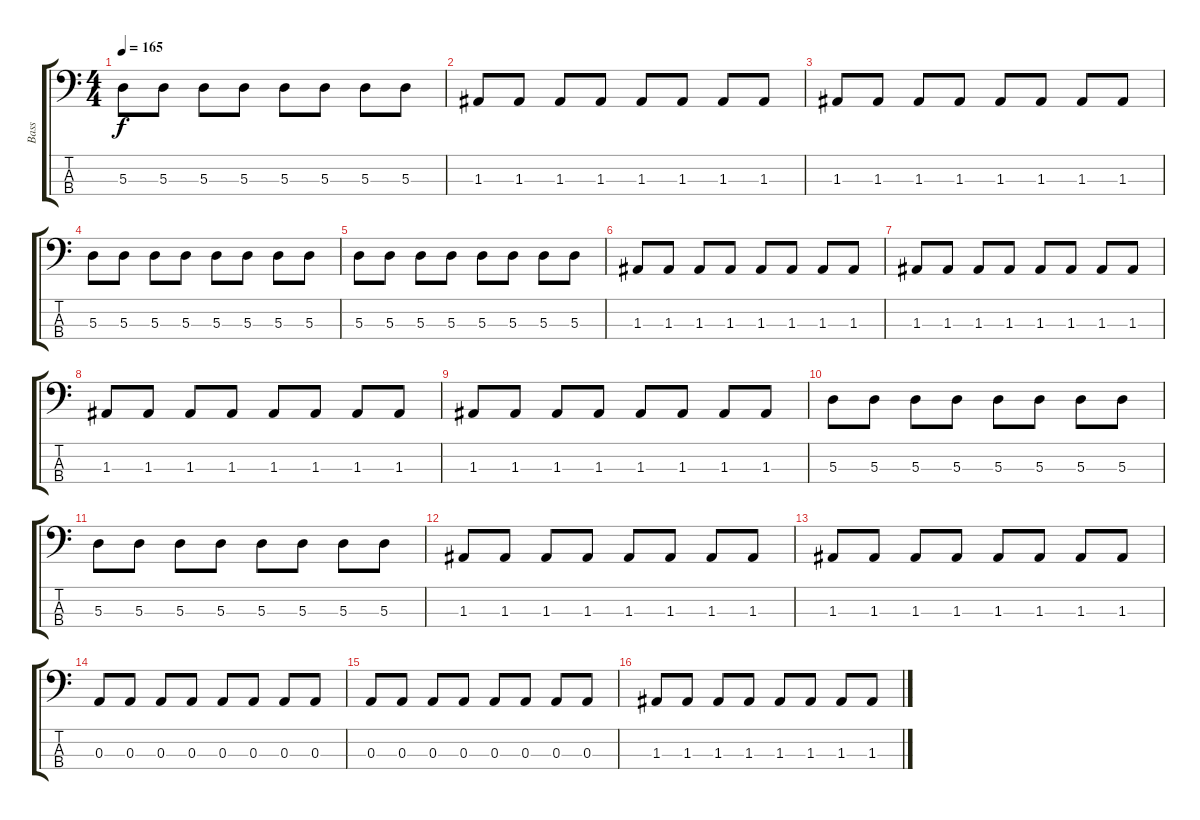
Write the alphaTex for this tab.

\track ("Bass" "Bass") {instrument electricbassfinger}
\staff {score tabs}
\tuning (G2 D2 A1 E1) {hide}
\ts (4 4)
\tempo 165
\clef f4
\ks c
5.3.8{dy f} 5.3.8 5.3.8 5.3.8 5.3.8 5.3.8 5.3.8 5.3.8 |
1.3.8 1.3.8 1.3.8 1.3.8 1.3.8 1.3.8 1.3.8 1.3.8 |
1.3.8 1.3.8 1.3.8 1.3.8 1.3.8 1.3.8 1.3.8 1.3.8 |
5.3.8 5.3.8 5.3.8 5.3.8 5.3.8 5.3.8 5.3.8 5.3.8 |
5.3.8 5.3.8 5.3.8 5.3.8 5.3.8 5.3.8 5.3.8 5.3.8 |
1.3.8 1.3.8 1.3.8 1.3.8 1.3.8 1.3.8 1.3.8 1.3.8 |
1.3.8 1.3.8 1.3.8 1.3.8 1.3.8 1.3.8 1.3.8 1.3.8 |
1.3.8 1.3.8 1.3.8 1.3.8 1.3.8 1.3.8 1.3.8 1.3.8 |
1.3.8 1.3.8 1.3.8 1.3.8 1.3.8 1.3.8 1.3.8 1.3.8 |
5.3.8 5.3.8 5.3.8 5.3.8 5.3.8 5.3.8 5.3.8 5.3.8 |
5.3.8 5.3.8 5.3.8 5.3.8 5.3.8 5.3.8 5.3.8 5.3.8 |
1.3.8 1.3.8 1.3.8 1.3.8 1.3.8 1.3.8 1.3.8 1.3.8 |
1.3.8 1.3.8 1.3.8 1.3.8 1.3.8 1.3.8 1.3.8 1.3.8 |
0.3.8 0.3.8 0.3.8 0.3.8 0.3.8 0.3.8 0.3.8 0.3.8 |
0.3.8 0.3.8 0.3.8 0.3.8 0.3.8 0.3.8 0.3.8 0.3.8 |
1.3.8 1.3.8 1.3.8 1.3.8 1.3.8 1.3.8 1.3.8 1.3.8
